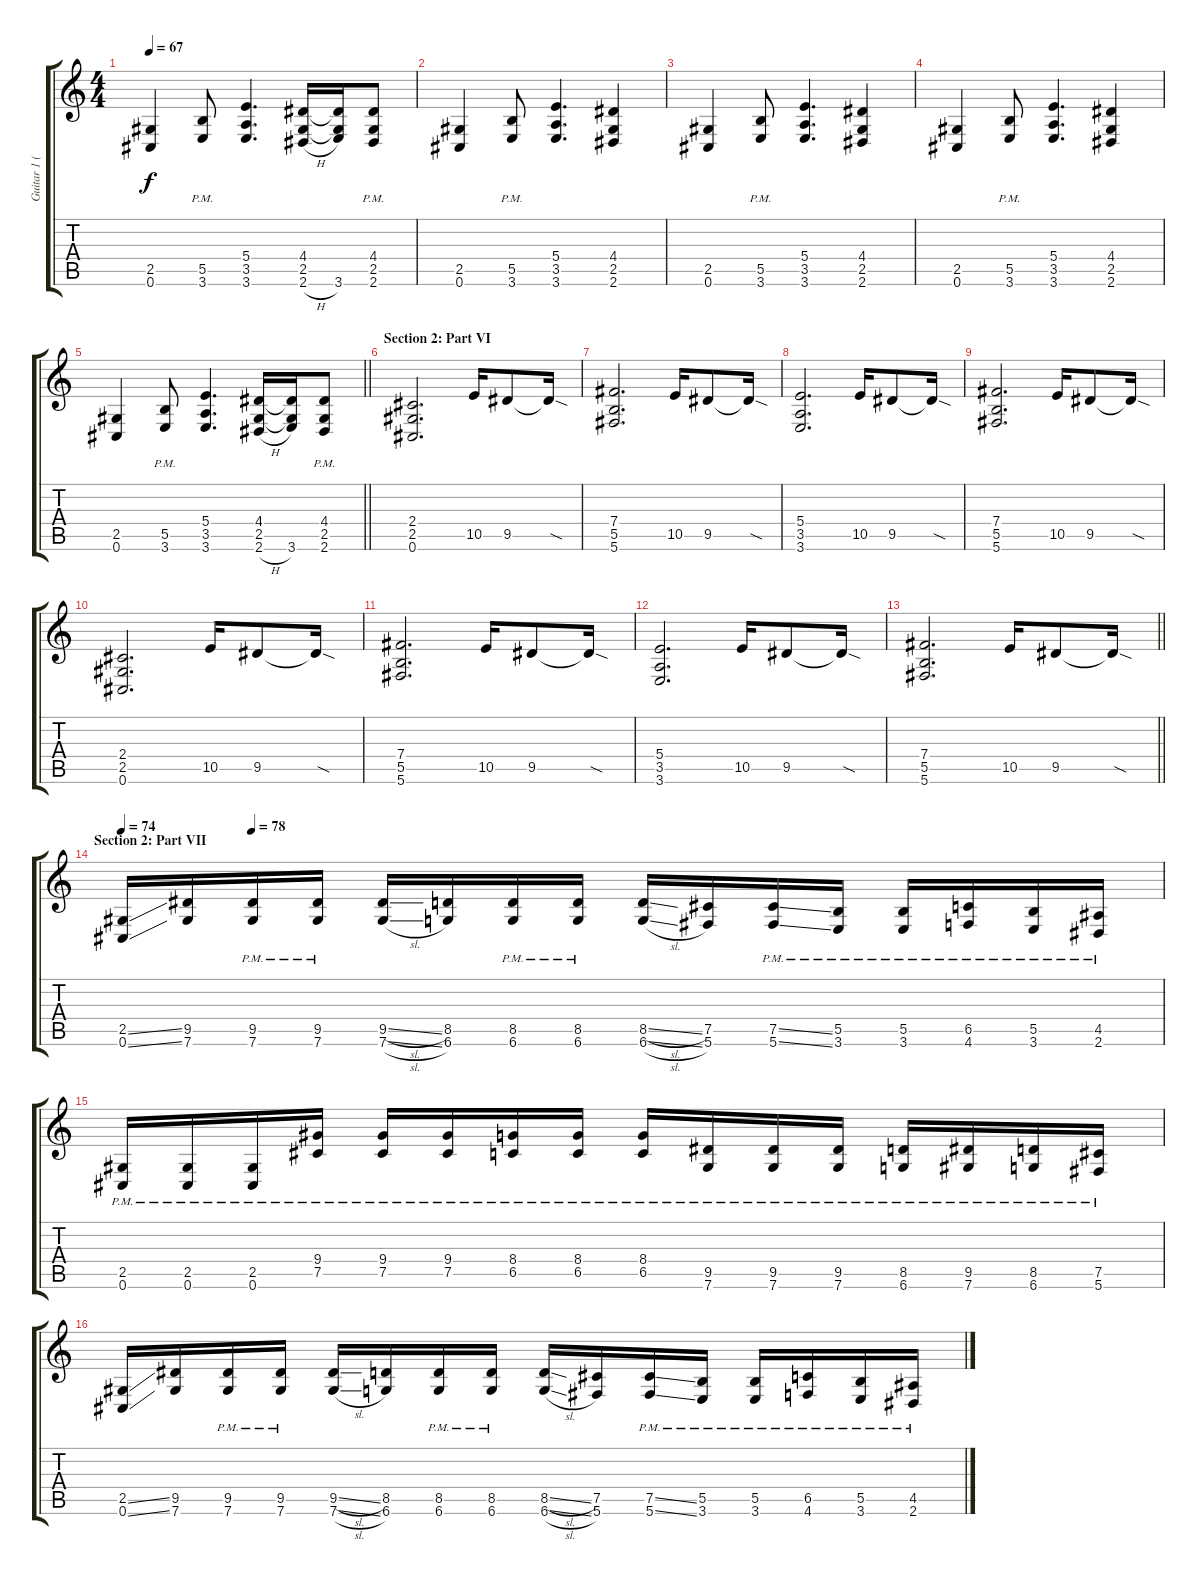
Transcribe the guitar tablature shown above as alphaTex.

\track ("Guitar 1 (Distortion)" "Guitar 1 (") {instrument distortionguitar}
\staff {score tabs}
\tuning (Db4 Ab3 E3 B2 Gb2 Db2) {hide}
\ts (4 4)
\tempo 67
\clef g2
\ks c
(2.5 0.6).4{dy f} (5.5{pm} 3.6{pm}).8 (5.4 3.5 3.6).4{d} (4.4 2.5 2.6{h}).16 (4.4{t} 2.5{t} 3.6).16 (4.4{pm} 2.5{pm} 2.6{pm}).8 |
(2.5 0.6).4 (5.5{pm} 3.6{pm}).8 (5.4 3.5 3.6).4{d} (4.4 2.5 2.6).4 |
(2.5 0.6).4 (5.5{pm} 3.6{pm}).8 (5.4 3.5 3.6).4{d} (4.4 2.5 2.6).4 |
(2.5 0.6).4 (5.5{pm} 3.6{pm}).8 (5.4 3.5 3.6).4{d} (4.4 2.5 2.6).4 |
\barLineRight lightlight
(2.5 0.6).4 (5.5{pm} 3.6{pm}).8 (5.4 3.5 3.6).4{d} (4.4 2.5 2.6{h}).16 (4.4{t} 2.5{t} 3.6).16 (4.4{pm} 2.5{pm} 2.6{pm}).8 |
\section ("" "Section 2: Part VI")
(2.4 2.5 0.6).2{d} 10.5.16 9.5.8 9.5{sod t}.16 |
(7.4 5.5 5.6).2{d} 10.5.16 9.5.8 9.5{sod t}.16 |
(5.4 3.5 3.6).2{d} 10.5.16 9.5.8 9.5{sod t}.16 |
(7.4 5.5 5.6).2{d} 10.5.16 9.5.8 9.5{sod t}.16 |
(2.4 2.5 0.6).2{d} 10.5.16 9.5.8 9.5{sod t}.16 |
(7.4 5.5 5.6).2{d} 10.5.16 9.5.8 9.5{sod t}.16 |
(5.4 3.5 3.6).2{d} 10.5.16 9.5.8 9.5{sod t}.16 |
\barLineRight lightlight
(7.4 5.5 5.6).2{d} 10.5.16 9.5.8 9.5{sod t}.16 |
\section ("" "Section 2: Part VII")
\tempo 74
\tempo (78 0.125)
(2.5{ss} 0.6{ss}).16 (9.5 7.6).16 (9.5{pm} 7.6{pm}).16 (9.5{pm} 7.6{pm}).16 (9.5{sl} 7.6{sl}).16 (8.5 6.6).16 (8.5{pm} 6.6{pm}).16 (8.5{pm} 6.6{pm}).16 (8.5{sl} 6.6{sl}).16 (7.5 5.6).16 (7.5{ss pm} 5.6{ss pm}).16 (5.5{pm} 3.6{pm}).16 (5.5{pm} 3.6{pm}).16 (6.5{pm} 4.6{pm}).16 (5.5{pm} 3.6{pm}).16 (4.5{pm} 2.6{pm}).16 |
(2.5{pm} 0.6{pm}).16 (2.5{pm} 0.6{pm}).16 (2.5{pm} 0.6{pm}).16 (9.4{pm} 7.5{pm}).16 (9.4{pm} 7.5{pm}).16 (9.4{pm} 7.5{pm}).16 (8.4{pm} 6.5{pm}).16 (8.4{pm} 6.5{pm}).16 (8.4{pm} 6.5{pm}).16 (9.5{pm} 7.6{pm}).16 (9.5{pm} 7.6{pm}).16 (9.5{pm} 7.6{pm}).16 (8.5{pm} 6.6{pm}).16 (9.5{pm} 7.6{pm}).16 (8.5{pm} 6.6{pm}).16 (7.5{pm} 5.6{pm}).16 |
(2.5{ss} 0.6{ss}).16 (9.5 7.6).16 (9.5{pm} 7.6{pm}).16 (9.5{pm} 7.6{pm}).16 (9.5{sl} 7.6{sl}).16 (8.5 6.6).16 (8.5{pm} 6.6{pm}).16 (8.5{pm} 6.6{pm}).16 (8.5{sl} 6.6{sl}).16 (7.5 5.6).16 (7.5{ss pm} 5.6{ss pm}).16 (5.5{pm} 3.6{pm}).16 (5.5{pm} 3.6{pm}).16 (6.5{pm} 4.6{pm}).16 (5.5{pm} 3.6{pm}).16 (4.5{pm} 2.6{pm}).16
